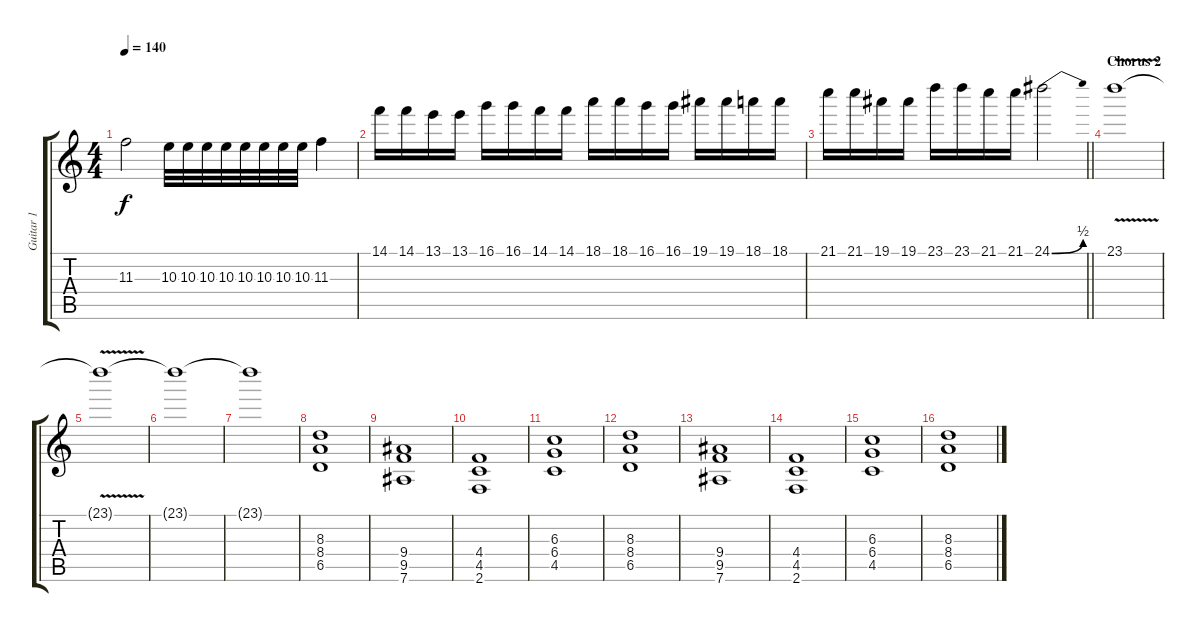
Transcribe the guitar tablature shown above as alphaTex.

\track ("Guitar 1" "Guitar 1") {instrument distortionguitar}
\staff {score tabs}
\tuning (Eb4 Bb3 Gb3 Db3 Ab2 Eb2) {hide}
\ts (4 4)
\tempo 140
\clef g2
\ks c
11.3.2{dy f} 10.3.32 10.3.32 10.3.32 10.3.32 10.3.32 10.3.32 10.3.32 10.3.32 11.3.4 |
14.1.16 14.1.16 13.1.16 13.1.16 16.1.16 16.1.16 14.1.16 14.1.16 18.1.16 18.1.16 16.1.16 16.1.16 19.1.16 19.1.16 18.1.16 18.1.16 |
\barLineRight lightlight
21.1.16 21.1.16 19.1.16 19.1.16 23.1.16 23.1.16 21.1.16 21.1.16 24.1{be (bend 0 0 60 2)}.2 |
\section ("" "Chorus 2")
23.1{v}.1 |
23.1{t}.1 |
23.1{t}.1 |
23.1{t}.1 |
(8.3 8.4 6.5).1 |
(9.4 9.5 7.6).1 |
(4.4 4.5 2.6).1 |
(6.3 6.4 4.5).1 |
(8.3 8.4 6.5).1 |
(9.4 9.5 7.6).1 |
(4.4 4.5 2.6).1 |
(6.3 6.4 4.5).1 |
(8.3 8.4 6.5).1
